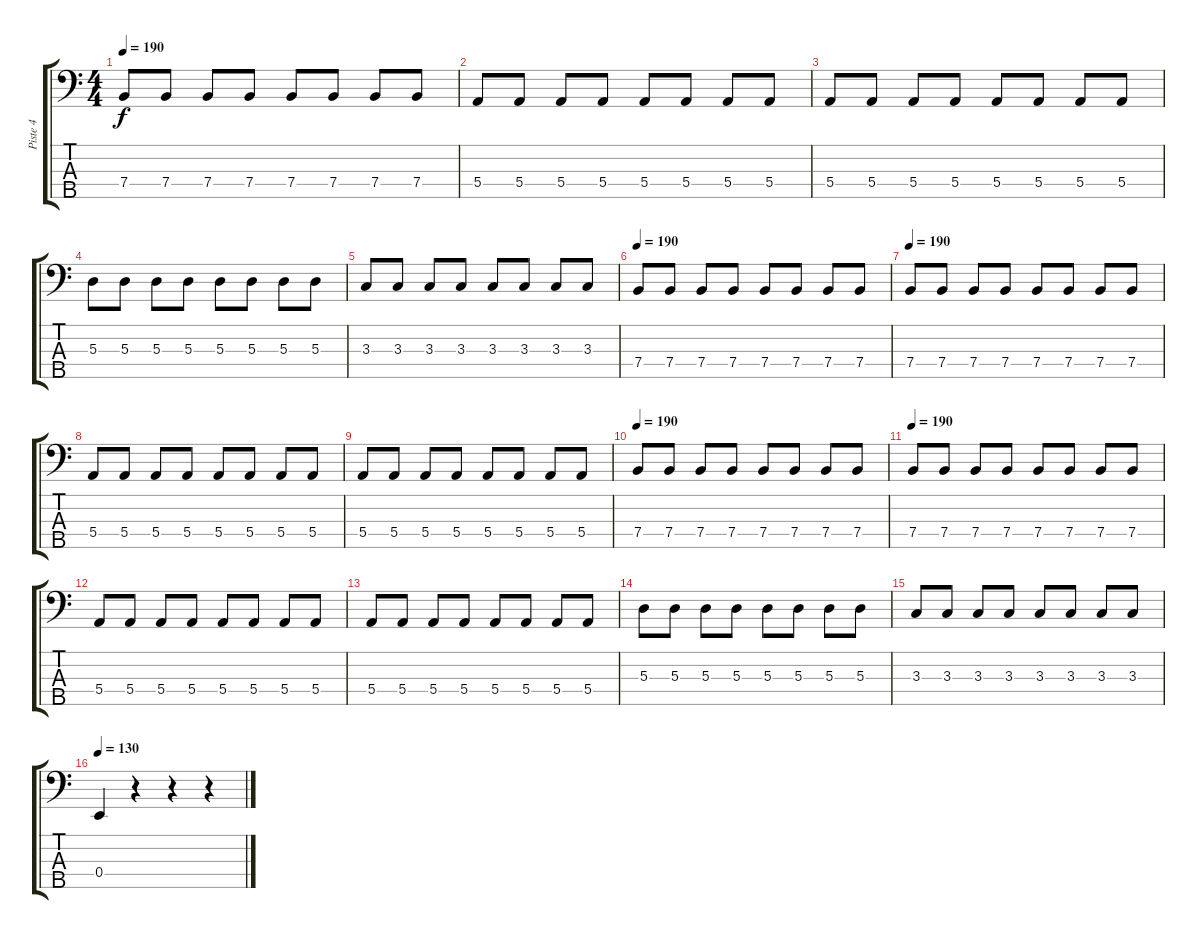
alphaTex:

\track ("Piste 4" "Piste 4") {instrument electricbasspick}
\staff {score tabs}
\tuning (G2 D2 A1 E1 B0) {hide}
\ts (4 4)
\tempo 190
\clef f4
\ks c
7.4.8{dy f} 7.4.8 7.4.8 7.4.8 7.4.8 7.4.8 7.4.8 7.4.8 |
5.4.8 5.4.8 5.4.8 5.4.8 5.4.8 5.4.8 5.4.8 5.4.8 |
5.4.8 5.4.8 5.4.8 5.4.8 5.4.8 5.4.8 5.4.8 5.4.8 |
5.3.8 5.3.8 5.3.8 5.3.8 5.3.8 5.3.8 5.3.8 5.3.8 |
3.3.8 3.3.8 3.3.8 3.3.8 3.3.8 3.3.8 3.3.8 3.3.8 |
\tempo 190
7.4.8 7.4.8 7.4.8 7.4.8 7.4.8 7.4.8 7.4.8 7.4.8 |
\tempo 190
7.4.8 7.4.8 7.4.8 7.4.8 7.4.8 7.4.8 7.4.8 7.4.8 |
5.4.8 5.4.8 5.4.8 5.4.8 5.4.8 5.4.8 5.4.8 5.4.8 |
5.4.8 5.4.8 5.4.8 5.4.8 5.4.8 5.4.8 5.4.8 5.4.8 |
\tempo 190
7.4.8 7.4.8 7.4.8 7.4.8 7.4.8 7.4.8 7.4.8 7.4.8 |
\tempo 190
7.4.8 7.4.8 7.4.8 7.4.8 7.4.8 7.4.8 7.4.8 7.4.8 |
5.4.8 5.4.8 5.4.8 5.4.8 5.4.8 5.4.8 5.4.8 5.4.8 |
5.4.8 5.4.8 5.4.8 5.4.8 5.4.8 5.4.8 5.4.8 5.4.8 |
5.3.8 5.3.8 5.3.8 5.3.8 5.3.8 5.3.8 5.3.8 5.3.8 |
3.3.8 3.3.8 3.3.8 3.3.8 3.3.8 3.3.8 3.3.8 3.3.8 |
\tempo 130
0.4.4 r.4 r.4 r.4
